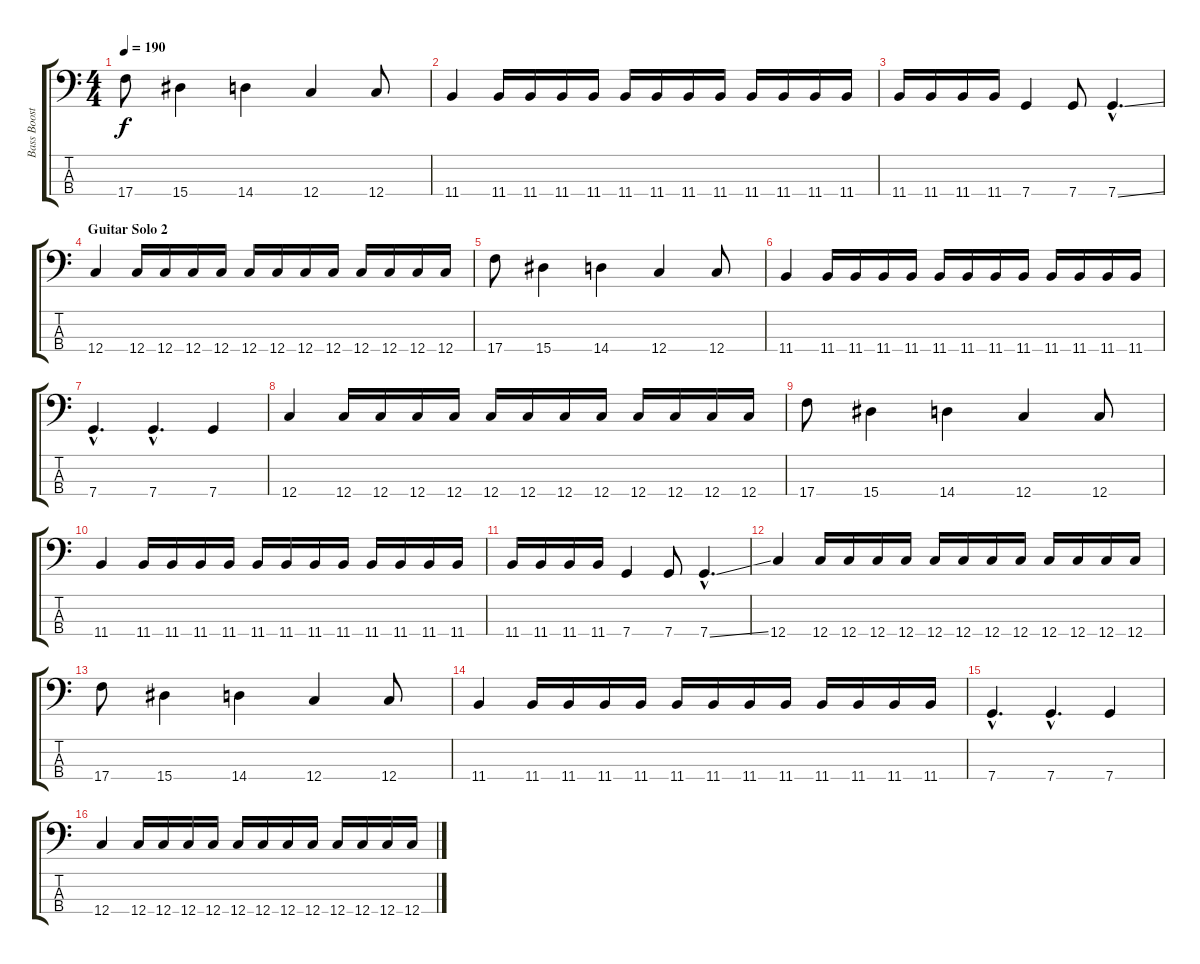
\track ("Bass Boost" "Bass Boost") {instrument slapbass2}
\staff {score tabs}
\tuning (F2 C2 G1 C1) {hide}
\ts (4 4)
\tempo 190
\clef f4
\ks c
17.4.8{dy f} 15.4.4 14.4.4 12.4.4 12.4.8 |
11.4.4 11.4.16 11.4.16 11.4.16 11.4.16 11.4.16 11.4.16 11.4.16 11.4.16 11.4.16 11.4.16 11.4.16 11.4.16 |
11.4.16 11.4.16 11.4.16 11.4.16 7.4.4 7.4.8 7.4{ss hac}.4{d} |
\section ("" "Guitar Solo 2")
12.4.4 12.4.16 12.4.16 12.4.16 12.4.16 12.4.16 12.4.16 12.4.16 12.4.16 12.4.16 12.4.16 12.4.16 12.4.16 |
17.4.8 15.4.4 14.4.4 12.4.4 12.4.8 |
11.4.4 11.4.16 11.4.16 11.4.16 11.4.16 11.4.16 11.4.16 11.4.16 11.4.16 11.4.16 11.4.16 11.4.16 11.4.16 |
7.4{hac}.4{d} 7.4{hac}.4{d} 7.4.4 |
12.4.4 12.4.16 12.4.16 12.4.16 12.4.16 12.4.16 12.4.16 12.4.16 12.4.16 12.4.16 12.4.16 12.4.16 12.4.16 |
17.4.8 15.4.4 14.4.4 12.4.4 12.4.8 |
11.4.4 11.4.16 11.4.16 11.4.16 11.4.16 11.4.16 11.4.16 11.4.16 11.4.16 11.4.16 11.4.16 11.4.16 11.4.16 |
11.4.16 11.4.16 11.4.16 11.4.16 7.4.4 7.4.8 7.4{ss hac}.4{d} |
12.4.4 12.4.16 12.4.16 12.4.16 12.4.16 12.4.16 12.4.16 12.4.16 12.4.16 12.4.16 12.4.16 12.4.16 12.4.16 |
17.4.8 15.4.4 14.4.4 12.4.4 12.4.8 |
11.4.4 11.4.16 11.4.16 11.4.16 11.4.16 11.4.16 11.4.16 11.4.16 11.4.16 11.4.16 11.4.16 11.4.16 11.4.16 |
7.4{hac}.4{d} 7.4{hac}.4{d} 7.4.4 |
12.4.4 12.4.16 12.4.16 12.4.16 12.4.16 12.4.16 12.4.16 12.4.16 12.4.16 12.4.16 12.4.16 12.4.16 12.4.16
